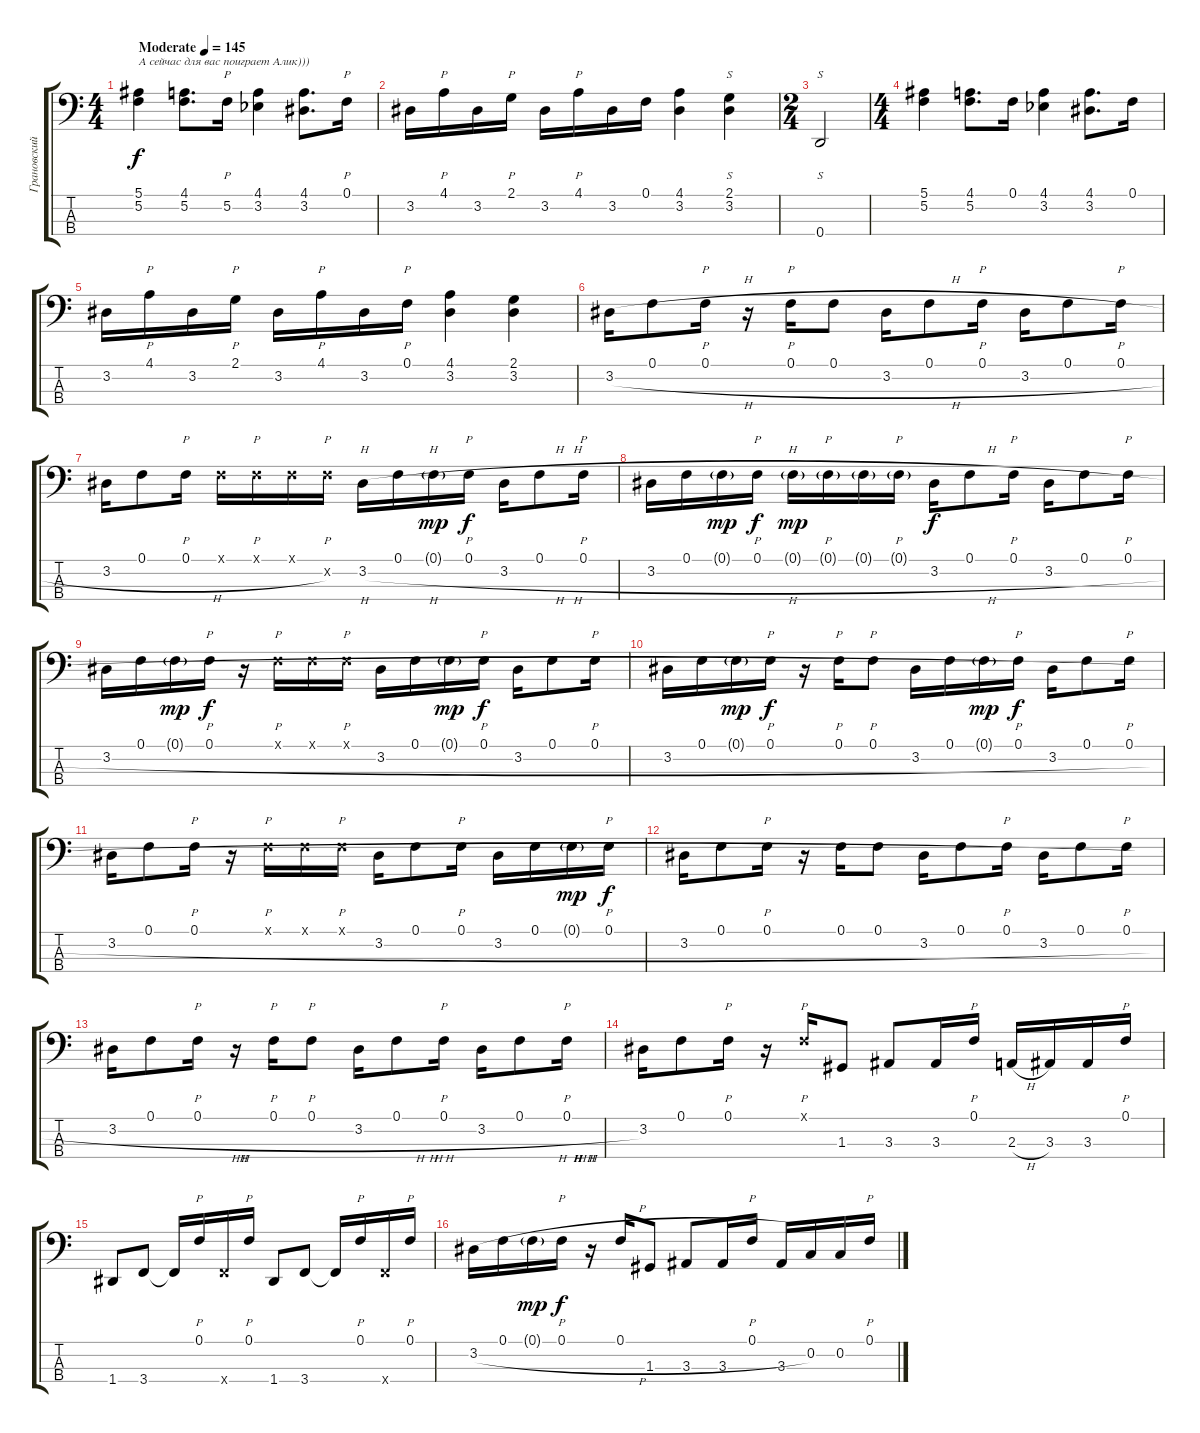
\track ("Грановский" "Грановский") {instrument electricbassfinger}
\staff {score tabs}
\tuning (F2 C2 G1 D1) {hide}
\ts (4 4)
\tempo (145 "Moderate")
\clef f4
\ks c
(5.1 5.2).4{txt "А сейчас для вас поиграет Алик)))" dy f instrument slapbass1} (4.1 5.2).8{d} 5.2.16{p} (4.1 3.2{acc b}).4 (4.1 3.2).8{d} 0.1.16{p} |
3.2.16 4.1.16{p} 3.2.16 2.1.16{p} 3.2.16 4.1.16{p} 3.2.16 0.1.16 (4.1 3.2).4 (2.1 3.2).4{s} |
\ts (2 4)
0.4.2{s} |
\ts (4 4)
(5.1 5.2).4 (4.1 5.2).8{d} 0.1.16 (4.1 3.2{acc b}).4 (4.1 3.2).8{d} 0.1.16 |
3.2.16 4.1.16{p} 3.2.16 2.1.16{p} 3.2.16 4.1.16{p} 3.2.16 0.1.16{p} (4.1 3.2).4 (2.1 3.2).4 |
3.2{h}.16 0.1.8 0.1.16{p} r.16 0.1.16{p} 0.1.8 3.2{h}.16 0.1.8 0.1.16{p} 3.2{h}.16 0.1.8 0.1.16{p} |
3.2{h}.16 0.1.8 0.1.16{p} 0.1{x}.16 0.1{x}.16{p} 0.1{x}.16 5.2{x}.16{p} 3.2{h}.16 0.1.16 0.1{g}.16{dy mp} 0.1.16{p dy f} 3.2{h}.16 0.1.8 0.1.16{p} |
3.2{h}.16 0.1.16 0.1{g}.16{dy mp} 0.1.16{p dy f} 0.1{g}.16{dy mp} 0.1{g}.16{p} 0.1{g}.16 0.1{g}.16{p} 3.2{h}.16{dy f} 0.1.8 0.1.16{p} 3.2{h}.16 0.1.8 0.1.16{p} |
3.2{h}.16 0.1.16 0.1{g}.16{dy mp} 0.1.16{p dy f} r.16 0.1{x}.16{p} 0.1{x}.16 0.1{x}.16{p} 3.2{h}.16 0.1.16 0.1{g}.16{dy mp} 0.1.16{p dy f} 3.2{h}.16 0.1.8 0.1.16{p} |
3.2{h}.16 0.1.16 0.1{g}.16{dy mp} 0.1.16{p dy f} r.16 0.1.16{p} 0.1.8{p} 3.2{h}.16 0.1.16 0.1{g}.16{dy mp} 0.1.16{p dy f} 3.2{h}.16 0.1.8 0.1.16{p} |
3.2{h}.16 0.1.8 0.1.16{p} r.16 0.1{x}.16{p} 0.1{x}.16 0.1{x}.16{p} 3.2{h}.16 0.1.8 0.1.16{p} 3.2{h}.16 0.1.16 0.1{g}.16{dy mp} 0.1.16{p dy f} |
3.2{h}.16 0.1.8 0.1.16{p} r.16 0.1.16 0.1.8 3.2{h}.16 0.1.8 0.1.16{p} 3.2{h}.16 0.1.8 0.1.16{p} |
3.2{h}.16 0.1.8 0.1.16{p} r.16 0.1.16{p} 0.1.8{p} 3.2{h}.16 0.1.8 0.1.16{p} 3.2{h}.16 0.1.8 0.1.16{p} |
3.2.16 0.1.8 0.1.16{p} r.16 0.1{x}.16{p} 1.3.8 3.3.8 3.3.16 0.1.16{p} 2.3{h}.16 3.3.16 3.3.16 0.1.16{p} |
1.4.8 3.4.8 3.4{t}.16 0.1.16{p} 3.4{x}.16 0.1.16{p} 1.4.8 3.4.8 3.4{t}.16 0.1.16{p} 3.4{x}.16 0.1.16{p} |
3.2{h}.16 0.1.16 0.1{g}.16{dy mp} 0.1.16{p dy f} r.16 0.1.16 1.3.8 3.3.8 3.3.16 0.1.16{p} 3.3.16 0.2.16 0.2.16 0.1.16{p}
